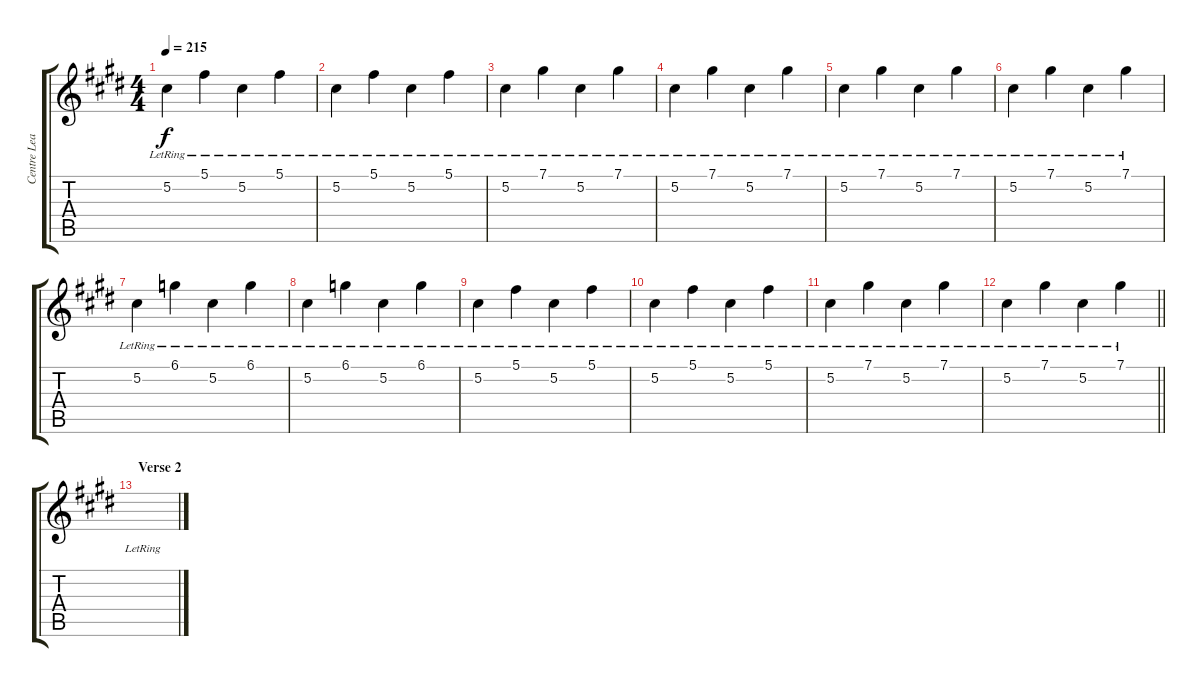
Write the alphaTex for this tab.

\track ("Centre Lead" "Centre Lea") {instrument electricguitarclean}
\staff {score tabs}
\tuning (Db4 Ab3 E3 B2 Gb2 Db2) {hide}
\ts (4 4)
\tempo 215
\clef g2
\ks e
5.2{lr}.4{dy f} 5.1{lr}.4 5.2{lr}.4 5.1{lr}.4 |
5.2{lr}.4 5.1{lr}.4 5.2{lr}.4 5.1{lr}.4 |
5.2{lr}.4 7.1{lr}.4 5.2{lr}.4 7.1{lr}.4 |
5.2{lr}.4 7.1{lr}.4 5.2{lr}.4 7.1{lr}.4 |
5.2{lr}.4 7.1{lr}.4 5.2{lr}.4 7.1{lr}.4 |
5.2{lr}.4 7.1{lr}.4 5.2{lr}.4 7.1{lr}.4 |
5.2{lr}.4 6.1{lr}.4 5.2{lr}.4 6.1{lr}.4 |
5.2{lr}.4 6.1{lr}.4 5.2{lr}.4 6.1{lr}.4 |
5.2{lr}.4 5.1{lr}.4 5.2{lr}.4 5.1{lr}.4 |
5.2{lr}.4 5.1{lr}.4 5.2{lr}.4 5.1{lr}.4 |
5.2{lr}.4 7.1{lr}.4 5.2{lr}.4 7.1{lr}.4 |
\barLineRight lightlight
5.2{lr}.4 7.1{lr}.4 5.2{lr}.4 7.1{lr}.4 |
\section ("" "Verse 2")
